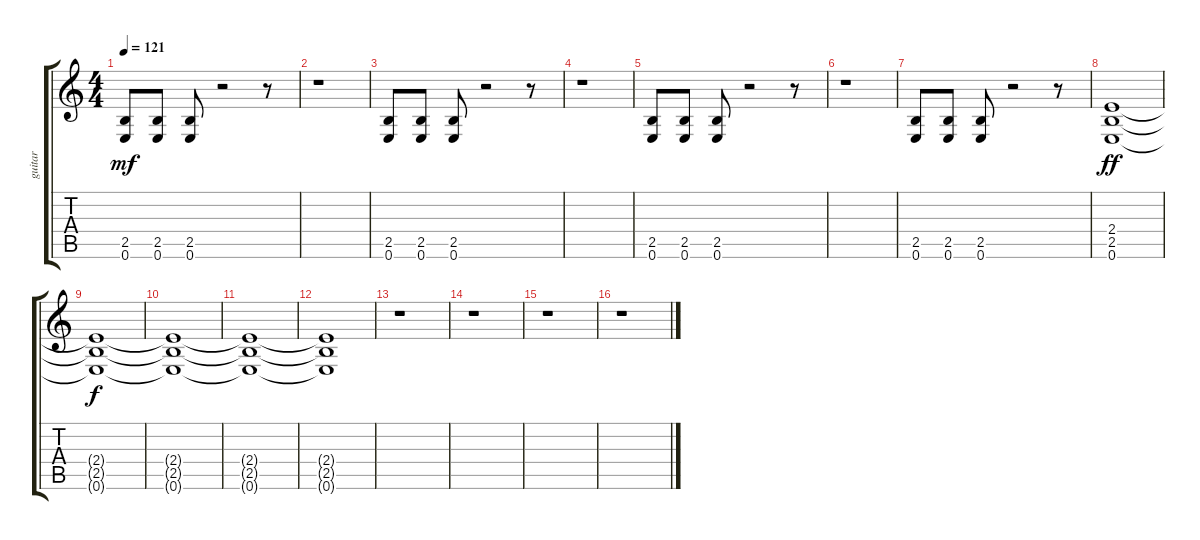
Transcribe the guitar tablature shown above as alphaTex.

\track ("guitar" "guitar") {instrument distortionguitar}
\staff {score tabs}
\tuning (E4 B3 G3 D3 A2 E2) {hide}
\ts (4 4)
\tempo 121
\clef g2
\ks c
(2.5 0.6).8{dy mf instrument distortionguitar} (2.5 0.6).8 (2.5 0.6).8 r.2 r.8 |
r.1 |
(2.5 0.6).8 (2.5 0.6).8 (2.5 0.6).8 r.2 r.8 |
r.1 |
(2.5 0.6).8 (2.5 0.6).8 (2.5 0.6).8 r.2 r.8 |
r.1 |
(2.5 0.6).8 (2.5 0.6).8 (2.5 0.6).8 r.2 r.8 |
(2.4 2.5 0.6).1{dy ff} |
(2.4{t} 2.5{t} 0.6{t}).1{dy f} |
(2.4{t} 2.5{t} 0.6{t}).1 |
(2.4{t} 2.5{t} 0.6{t}).1 |
(2.4{t} 2.5{t} 0.6{t}).1 |
r.1 |
r.1 |
r.1 |
r.1
